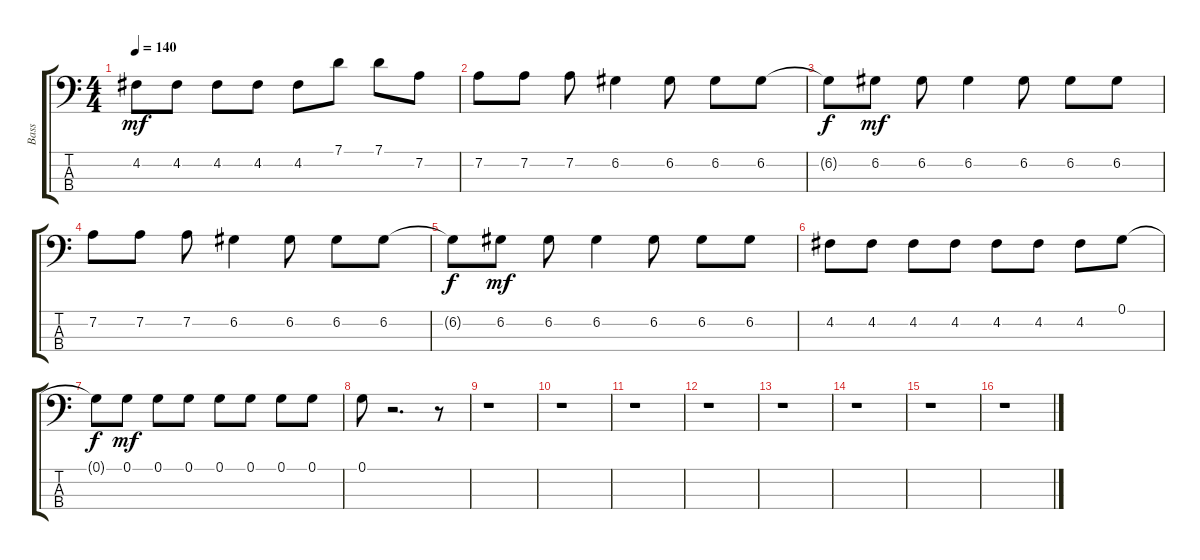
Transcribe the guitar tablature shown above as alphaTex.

\track ("Bass" "Bass") {instrument electricbassfinger}
\staff {score tabs}
\tuning (G2 D2 A1 E1) {hide}
\ts (4 4)
\tempo 140
\clef f4
\ks c
4.2.8{dy mf} 4.2.8 4.2.8 4.2.8 4.2.8 7.1.8 7.1.8 7.2.8 |
7.2.8 7.2.8 7.2.8 6.2.4 6.2.8 6.2.8 6.2.8 |
6.2{t}.8{dy f} 6.2.8{dy mf} 6.2.8 6.2.4 6.2.8 6.2.8 6.2.8 |
7.2.8 7.2.8 7.2.8 6.2.4 6.2.8 6.2.8 6.2.8 |
6.2{t}.8{dy f} 6.2.8{dy mf} 6.2.8 6.2.4 6.2.8 6.2.8 6.2.8 |
4.2.8 4.2.8 4.2.8 4.2.8 4.2.8 4.2.8 4.2.8 0.1.8 |
0.1{t}.8{dy f} 0.1.8{dy mf} 0.1.8 0.1.8 0.1.8 0.1.8 0.1.8 0.1.8 |
0.1.8 r.2{d} r.8 |
r.1 |
r.1 |
r.1 |
r.1 |
r.1 |
r.1 |
r.1 |
r.1
